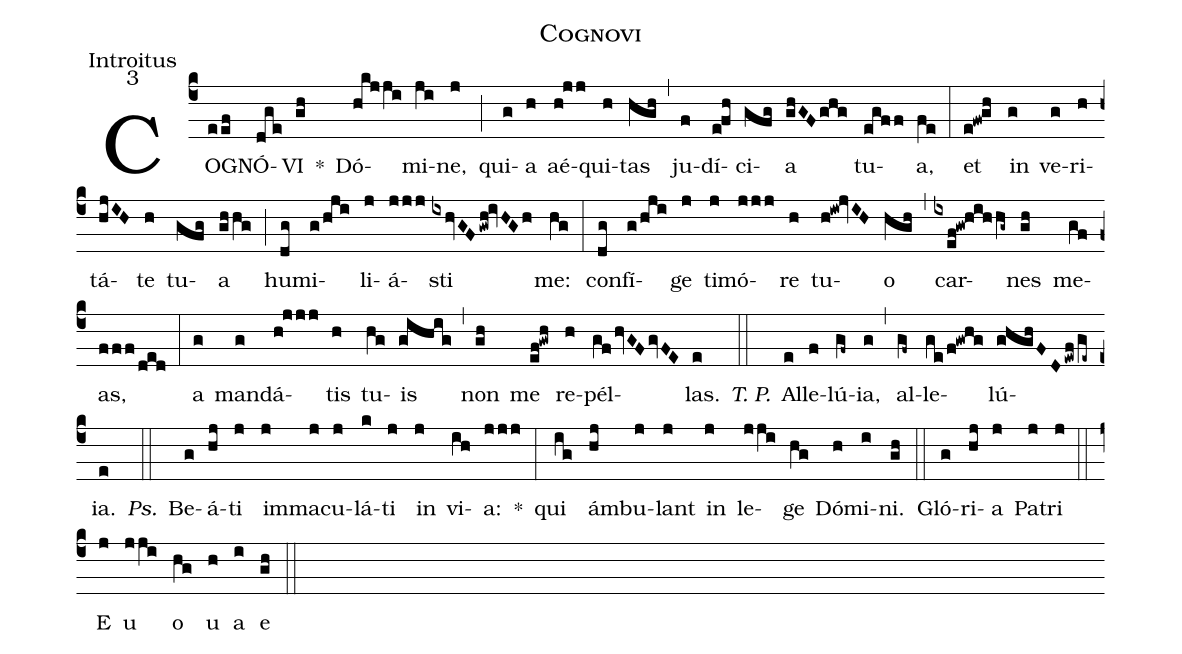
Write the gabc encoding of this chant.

name:Cognovi;
office-part:Introitus;
mode:3;
%%
(c4) CO(eef)GNÓ(dge)VI(gh) *() Dó(hkjji)mi(ji)ne,(j) (;) qui(g)a(h) aé(h!jj)qui(h)tas(hgh) (,) ju(f)dí(e!fh)ci(gfg)a(ghGFghg) tu(egff)a,(fe) (:) et(e!fw!gh) in(g) ve(g)ri(h)tá(hjIH)te(h) tu(gfg)a(ghhg) (;) hu(dg)mi(g/hji)li(j)á(jjj)sti(ixhvGFgwh!ivHGh) me:(hg) (:) con(dg)fí(g/hji)ge(j) ti(j)mó(jjj)re(h) tu(h!iw!jvIH)o(hgh) (,) car(ixef!gw!hihhg~)nes(gh) me(gf)as,(fff/ded) (:) a(g) man(g)dá(h!jjj)tis(h) tu(hg)is(gihig) (,) non(gh) me(ef!gwh) re(h)pél(gfhvGFgvFE)las.(e) <i>T. P.</i>(::) Al(e)le(f)lú(gf~)ia,(g) (,) al(gf~)le(ge/f!gwhg)lú(ghghFDewf/ge~)ia.(e) <i>Ps.</i>(::) Be(g)á(hj)ti(j) im(j)ma(j)cu(j)lá(k)ti(j) in(j) vi(ih)a:(jjj) *(:) qui(ig) ám(hj)bu(j)lant(j) in(j) le(jji)ge(hg) Dó(h)mi(i)ni.(gh) (::) Gló(g)ri(hj)a(j) Pa(j)tri(j) (::) E(j) u(jji) o(hg) u(h) a(i) e(gh) (::)
